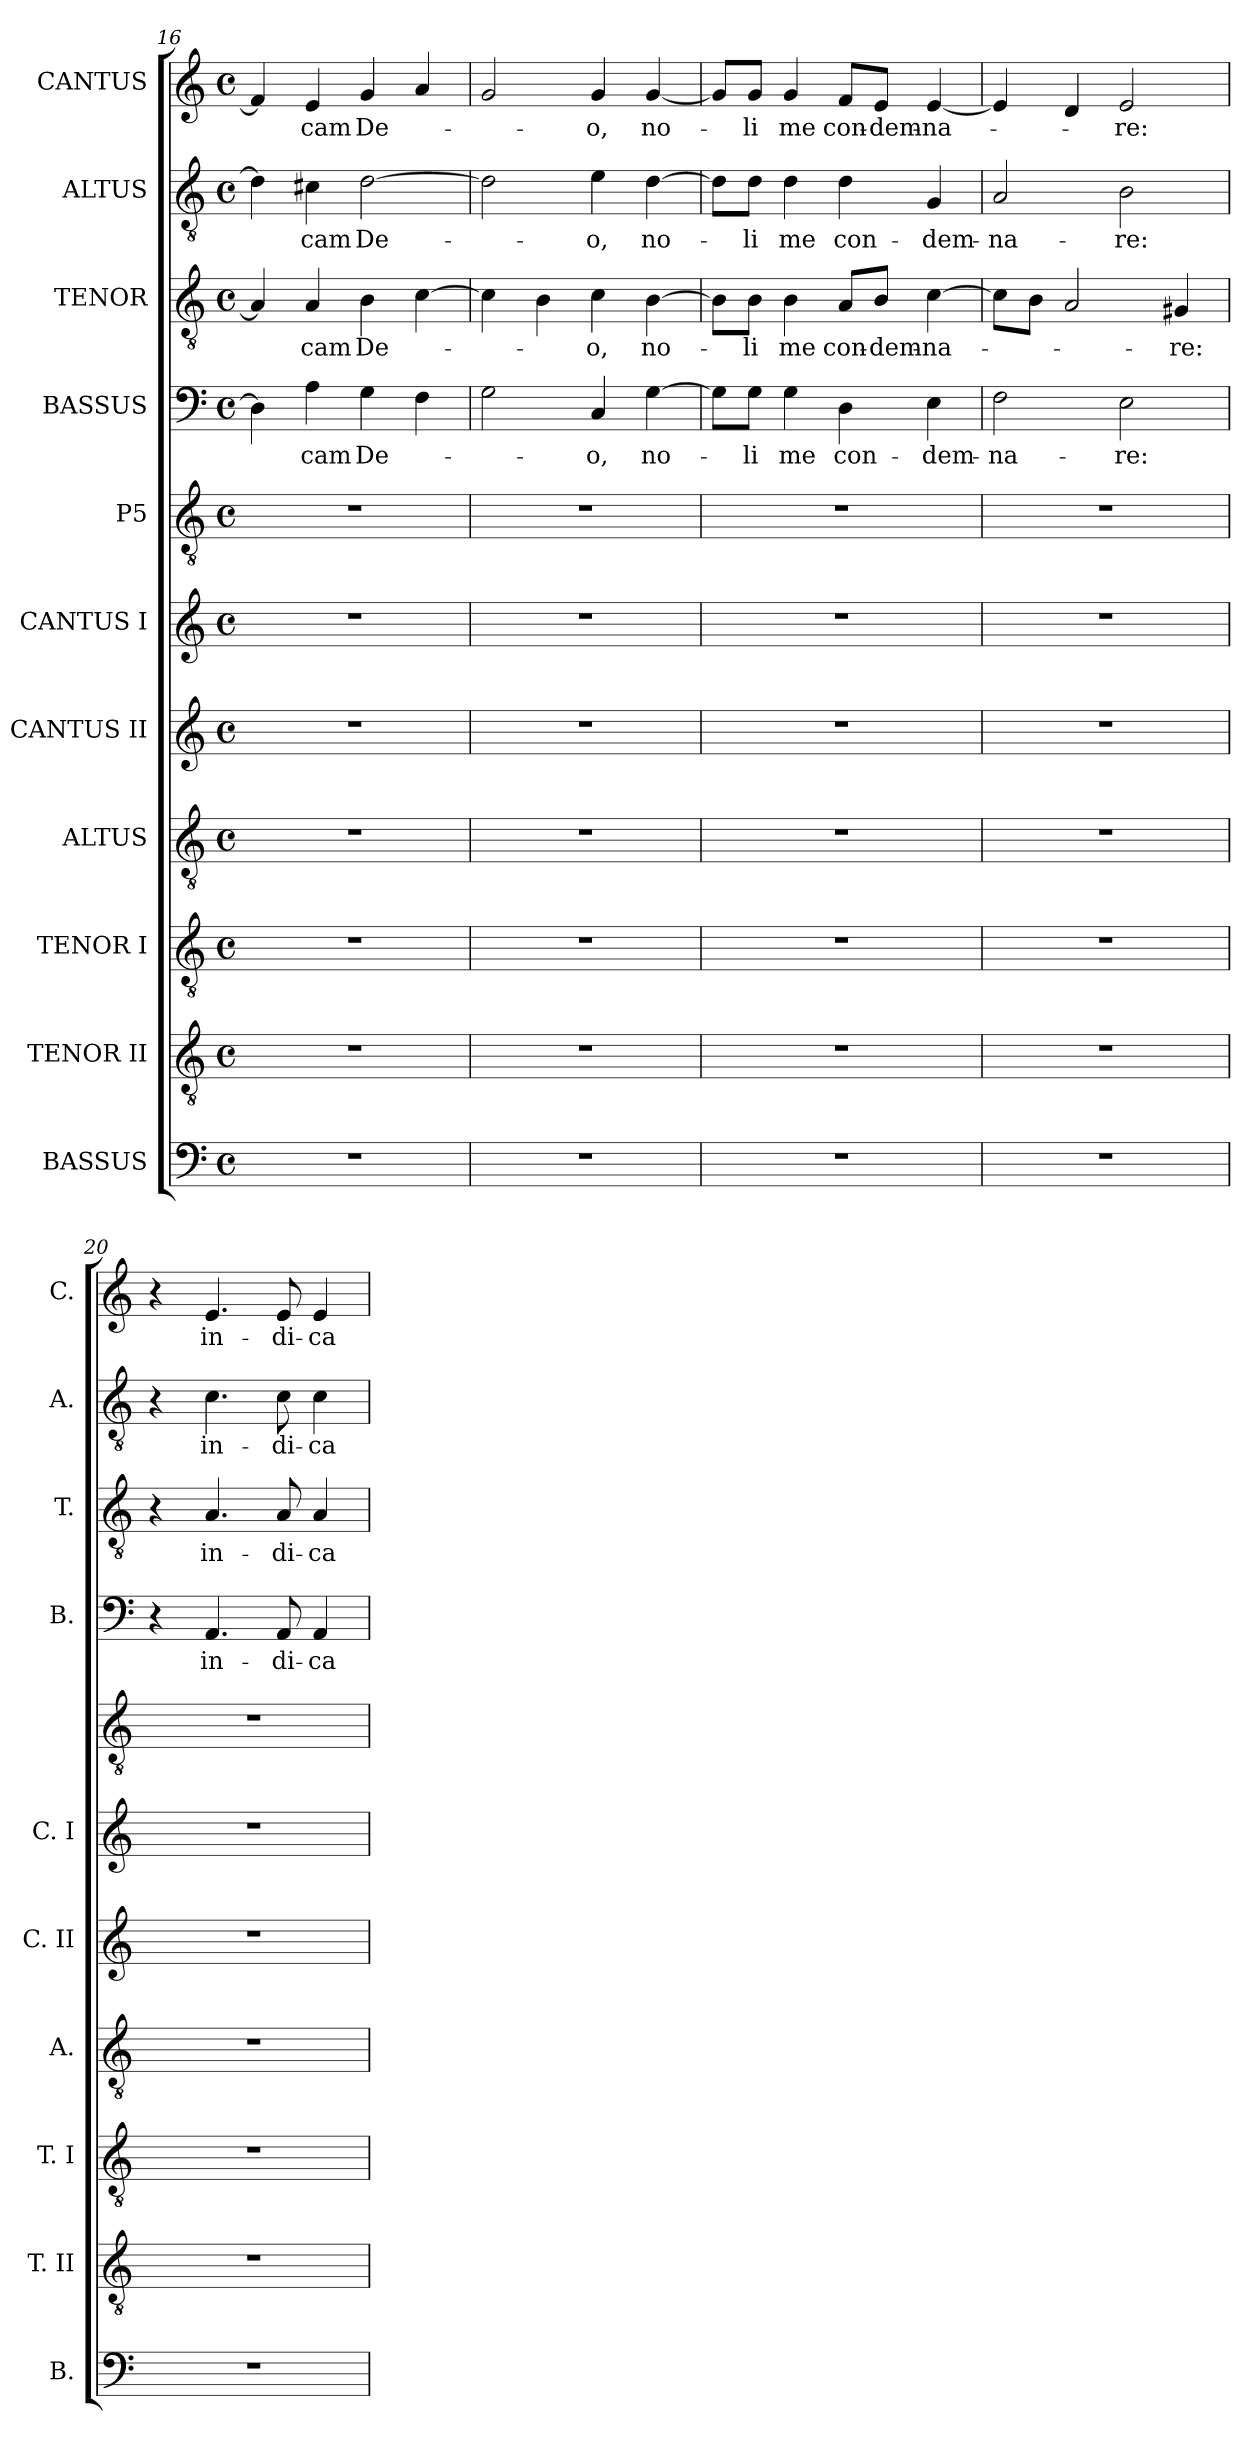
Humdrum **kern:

**kern	**kern	**kern	**kern	**kern	**kern	**kern	**kern	**text	**kern	**text	**kern	**text	**kern	**text
*part11	*part10	*part9	*part8	*part7	*part6	*part5	*part4	*part4	*part3	*part3	*part2	*part2	*part1	*part1
*staff11	*staff10	*staff9	*staff8	*staff7	*staff6	*staff5	*staff4	*staff4	*staff3	*staff3	*staff2	*staff2	*staff1	*staff1
*I"BASSUS	*I"TENOR II	*I"TENOR I	*I"ALTUS	*I"CANTUS II	*I"CANTUS I	*I"P5	*I"BASSUS	*	*I"TENOR	*	*I"ALTUS	*	*I"CANTUS	*
*I'B.	*I'T. II	*I'T. I	*I'A.	*I'C. II	*I'C. I	*	*I'B.	*	*I'T.	*	*I'A.	*	*I'C.	*
!!LO:LB:g=z
*clefF4	*clefGv2	*clefGv2	*clefGv2	*clefG2	*clefG2	*clefGv2	*clefF4	*	*clefGv2	*	*clefGv2	*	*clefG2	*
*	*ITrd7c12	*ITrd7c12	*ITrd7c12	*	*	*ITrd7c12	*	*	*ITrd7c12	*	*ITrd7c12	*	*	*
*k[]	*k[]	*k[]	*k[]	*k[]	*k[]	*k[]	*k[]	*	*k[]	*	*k[]	*	*k[]	*
*a:	*a:	*a:	*a:	*a:	*a:	*a:	*a:	*	*a:	*	*a:	*	*a:	*
*M4/4	*M4/4	*M4/4	*M4/4	*M4/4	*M4/4	*M4/4	*M4/4	*	*M4/4	*	*M4/4	*	*M4/4	*
*met(c)	*met(c)	*met(c)	*met(c)	*met(c)	*met(c)	*met(c)	*met(c)	*	*met(c)	*	*met(c)	*	*met(c)	*
=16	=16	=16	=16	=16	=16	=16	=16	=16	=16	=16	=16	=16	=16	=16
1r	1r	1r	1r	1r	1r	1r	4Di\]	.	4AAi/]	.	4Di\]	.	4fi/]	.
!	!	!	!	!	!	!	!	!LO:LY:b:color=#000000	!	!	!	!	!	!
!	!	!	!	!	!	!	!	!	!	!LO:LY:b:color=#000000	!	!	!	!
!	!	!	!	!	!	!	!	!	!	!	!	!LO:LY:b:color=#000000	!	!
!	!	!	!	!	!	!	!	!	!	!	!	!	!	!LO:LY:b:color=#000000
.	.	.	.	.	.	.	4Ai\	-cam	4AAi/	-cam	4C#Xi\	-cam	4ei/	-cam
!	!	!	!	!	!	!	!	!LO:LY:b:color=#000000	!	!	!	!	!	!
!	!	!	!	!	!	!	!	!	!	!LO:LY:b:color=#000000	!	!	!	!
!	!	!	!	!	!	!	!	!	!	!	!	!LO:LY:b:color=#000000	!	!
!	!	!	!	!	!	!	!	!	!	!	!	!	!	!LO:LY:b:color=#000000
.	.	.	.	.	.	.	4Gi\	De-	4BBi\	De-	[2Di\	De-	4gi/	De-
.	.	.	.	.	.	.	4Fi\	.	[4Ci\	.	.	.	4ai/	.
=17	=17	=17	=17	=17	=17	=17	=17	=17	=17	=17	=17	=17	=17	=17
1r	1r	1r	1r	1r	1r	1r	2Gi\	.	4Ci\]	.	2Di\]	.	2gi/	.
.	.	.	.	.	.	.	.	.	4BBi\	.	.	.	.	.
!	!	!	!	!	!	!	!	!LO:LY:b:color=#000000	!	!	!	!	!	!
!	!	!	!	!	!	!	!	!	!	!LO:LY:b:color=#000000	!	!	!	!
!	!	!	!	!	!	!	!	!	!	!	!	!LO:LY:b:color=#000000	!	!
!	!	!	!	!	!	!	!	!	!	!	!	!	!	!LO:LY:b:color=#000000
.	.	.	.	.	.	.	4Ci/	-o,	4Ci\	-o,	4Ei\	-o,	4gi/	-o,
!	!	!	!	!	!	!	!	!LO:LY:b:color=#000000	!	!	!	!	!	!
!	!	!	!	!	!	!	!	!	!	!LO:LY:b:color=#000000	!	!	!	!
!	!	!	!	!	!	!	!	!	!	!	!	!LO:LY:b:color=#000000	!	!
!	!	!	!	!	!	!	!	!	!	!	!	!	!	!LO:LY:b:color=#000000
.	.	.	.	.	.	.	[4Gi\	no-	[4BBi\	no-	[4Di\	no-	[4gi/	no-
=18	=18	=18	=18	=18	=18	=18	=18	=18	=18	=18	=18	=18	=18	=18
1r	1r	1r	1r	1r	1r	1r	8Gi\L]	.	8BBi\L]	.	8Di\L]	.	8gi/L]	.
!	!	!	!	!	!	!	!	!LO:LY:b:color=#000000	!	!	!	!	!	!
!	!	!	!	!	!	!	!	!	!	!LO:LY:b:color=#000000	!	!	!	!
!	!	!	!	!	!	!	!	!	!	!	!	!LO:LY:b:color=#000000	!	!
!	!	!	!	!	!	!	!	!	!	!	!	!	!	!LO:LY:b:color=#000000
.	.	.	.	.	.	.	8Gi\J	-li	8BBi\J	-li	8Di\J	-li	8gi/J	-li
!	!	!	!	!	!	!	!	!LO:LY:b:color=#000000	!	!	!	!	!	!
!	!	!	!	!	!	!	!	!	!	!LO:LY:b:color=#000000	!	!	!	!
!	!	!	!	!	!	!	!	!	!	!	!	!LO:LY:b:color=#000000	!	!
!	!	!	!	!	!	!	!	!	!	!	!	!	!	!LO:LY:b:color=#000000
.	.	.	.	.	.	.	4Gi\	me	4BBi\	me	4Di\	me	4gi/	me
!	!	!	!	!	!	!	!	!LO:LY:b:color=#000000	!	!	!	!	!	!
!	!	!	!	!	!	!	!	!	!	!LO:LY:b:color=#000000	!	!	!	!
!	!	!	!	!	!	!	!	!	!	!	!	!LO:LY:b:color=#000000	!	!
!	!	!	!	!	!	!	!	!	!	!	!	!	!	!LO:LY:b:color=#000000
.	.	.	.	.	.	.	4Di\	con-	8AAi/L	con-	4Di\	con-	8fi/L	con-
!	!	!	!	!	!	!	!	!	!	!LO:LY:b:color=#000000	!	!	!	!
!	!	!	!	!	!	!	!	!	!	!	!	!	!	!LO:LY:b:color=#000000
.	.	.	.	.	.	.	.	.	8BBi/J	-dem-	.	.	8ei/J	-dem-
!	!	!	!	!	!	!	!	!LO:LY:b:color=#000000	!	!	!	!	!	!
!	!	!	!	!	!	!	!	!	!	!LO:LY:b:color=#000000	!	!	!	!
!	!	!	!	!	!	!	!	!	!	!	!	!LO:LY:b:color=#000000	!	!
!	!	!	!	!	!	!	!	!	!	!	!	!	!	!LO:LY:b:color=#000000
.	.	.	.	.	.	.	4Ei\	-dem-	[4Ci\	-na-	4GGi/	-dem-	[4ei/	-na-
=19	=19	=19	=19	=19	=19	=19	=19	=19	=19	=19	=19	=19	=19	=19
!	!	!	!	!	!	!	!	!LO:LY:b:color=#000000	!	!	!	!	!	!
!	!	!	!	!	!	!	!	!	!	!	!	!LO:LY:b:color=#000000	!	!
1r	1r	1r	1r	1r	1r	1r	2Fi\	-na-	8Ci\L]	.	2AAi/	-na-	4ei/]	.
.	.	.	.	.	.	.	.	.	8BBi\J	.	.	.	.	.
.	.	.	.	.	.	.	.	.	2AAi/	.	.	.	4di/	.
!	!	!	!	!	!	!	!	!LO:LY:b:color=#000000	!	!	!	!	!	!
!	!	!	!	!	!	!	!	!	!	!	!	!LO:LY:b:color=#000000	!	!
!	!	!	!	!	!	!	!	!	!	!	!	!	!	!LO:LY:b:color=#000000
.	.	.	.	.	.	.	2Ei\	-re:	.	.	2BBi\	-re:	2ei/	-re:
!	!	!	!	!	!	!	!	!	!	!LO:LY:b:color=#000000	!	!	!	!
.	.	.	.	.	.	.	.	.	4GG#Xi/	-re:	.	.	.	.
=20	=20	=20	=20	=20	=20	=20	=20	=20	=20	=20	=20	=20	=20	=20
1r	1r	1r	1r	1r	1r	1r	4r	.	4r	.	4r	.	4r	.
!	!	!	!	!	!	!	!	!LO:LY:b:color=#000000	!	!	!	!	!	!
!	!	!	!	!	!	!	!	!	!	!LO:LY:b:color=#000000	!	!	!	!
!	!	!	!	!	!	!	!	!	!	!	!	!LO:LY:b:color=#000000	!	!
!	!	!	!	!	!	!	!	!	!	!	!	!	!	!LO:LY:b:color=#000000
.	.	.	.	.	.	.	4.AAi/	in-	4.AAi/	in-	4.Ci\	in-	4.ei/	in-
!	!	!	!	!	!	!	!	!LO:LY:b:color=#000000	!	!	!	!	!	!
!	!	!	!	!	!	!	!	!	!	!LO:LY:b:color=#000000	!	!	!	!
!	!	!	!	!	!	!	!	!	!	!	!	!LO:LY:b:color=#000000	!	!
!	!	!	!	!	!	!	!	!	!	!	!	!	!	!LO:LY:b:color=#000000
.	.	.	.	.	.	.	8AAi/	-di-	8AAi/	-di-	8Ci\	-di-	8ei/	-di-
!	!	!	!	!	!	!	!	!LO:LY:b:color=#000000	!	!	!	!	!	!
!	!	!	!	!	!	!	!	!	!	!LO:LY:b:color=#000000	!	!	!	!
!	!	!	!	!	!	!	!	!	!	!	!	!LO:LY:b:color=#000000	!	!
!	!	!	!	!	!	!	!	!	!	!	!	!	!	!LO:LY:b:color=#000000
.	.	.	.	.	.	.	4AAi/	-ca	4AAi/	-ca	4Ci\	-ca	4ei/	-ca
=	=	=	=	=	=	=	=	=	=	=	=	=	=	=
*-	*-	*-	*-	*-	*-	*-	*-	*-	*-	*-	*-	*-	*-	*-
